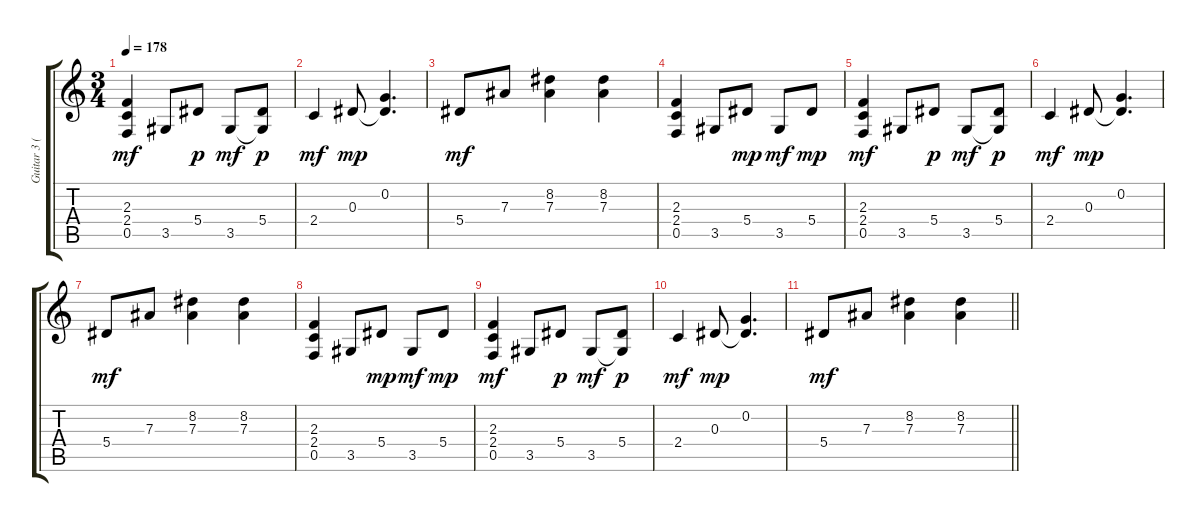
\track ("Guitar 3 (Rhytm)" "Guitar 3 (") {instrument distortionguitar}
\staff {score tabs}
\tuning (C4 G3 Eb3 Bb2 F2 C2) {hide}
\ts (3 4)
\tempo 178
\clef g2
\ks c
(2.3 2.4 0.5).4{dy mf} 3.5.8 5.4.8{dy p} 3.5.8{dy mf} (5.4 3.5{t}).8{dy p} |
2.4.4{dy mf} 0.3.8{dy mp} (0.2 0.3{t}).4{d} |
5.4.8{dy mf} 7.3.8 (8.2 7.3).4 (8.2 7.3).4 |
(2.3 2.4 0.5).4 3.5.8 5.4.8{dy mp} 3.5.8{dy mf} 5.4.8{dy mp} |
(2.3 2.4 0.5).4{dy mf} 3.5.8 5.4.8{dy p} 3.5.8{dy mf} (5.4 3.5{t}).8{dy p} |
2.4.4{dy mf} 0.3.8{dy mp} (0.2 0.3{t}).4{d} |
5.4.8{dy mf} 7.3.8 (8.2 7.3).4 (8.2 7.3).4 |
(2.3 2.4 0.5).4 3.5.8 5.4.8{dy mp} 3.5.8{dy mf} 5.4.8{dy mp} |
(2.3 2.4 0.5).4{dy mf} 3.5.8 5.4.8{dy p} 3.5.8{dy mf} (5.4 3.5{t}).8{dy p} |
2.4.4{dy mf} 0.3.8{dy mp} (0.2 0.3{t}).4{d} |
\barLineRight lightlight
5.4.8{dy mf} 7.3.8 (8.2 7.3).4 (8.2 7.3).4
